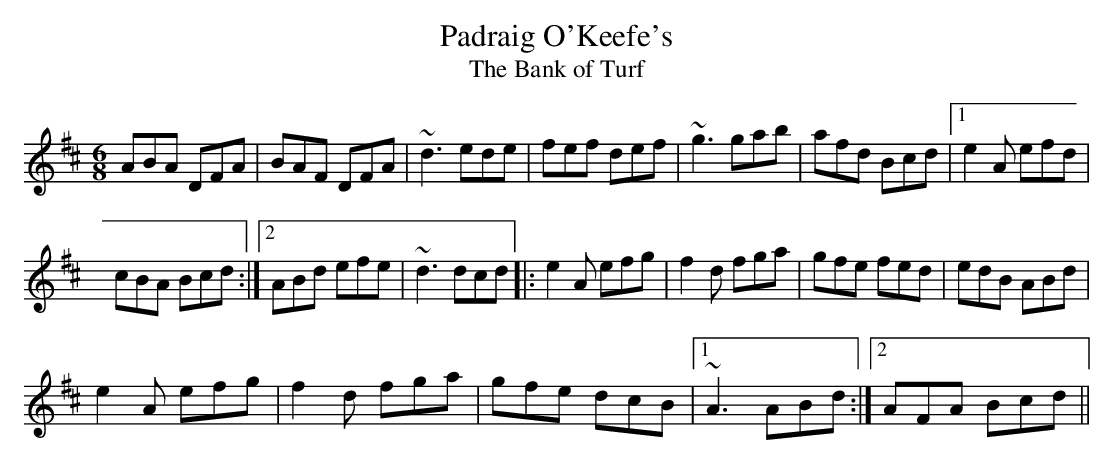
X:1
T:Padraig O'Keefe's
T:Bank of Turf, The
M:6/8
K:D
ABA DFA|BAF DFA|~d3 ede|fef def|~g3 gab|afd Bcd|1 e2A efd|
cBA Bcd:|2 ABd efe|~d3 dcd|:e2A efg|f2d fga|gfe fed|edB ABd|
e2A efg|f2d fga|gfe dcB|1 ~A3 ABd:|2 AFA Bcd||
